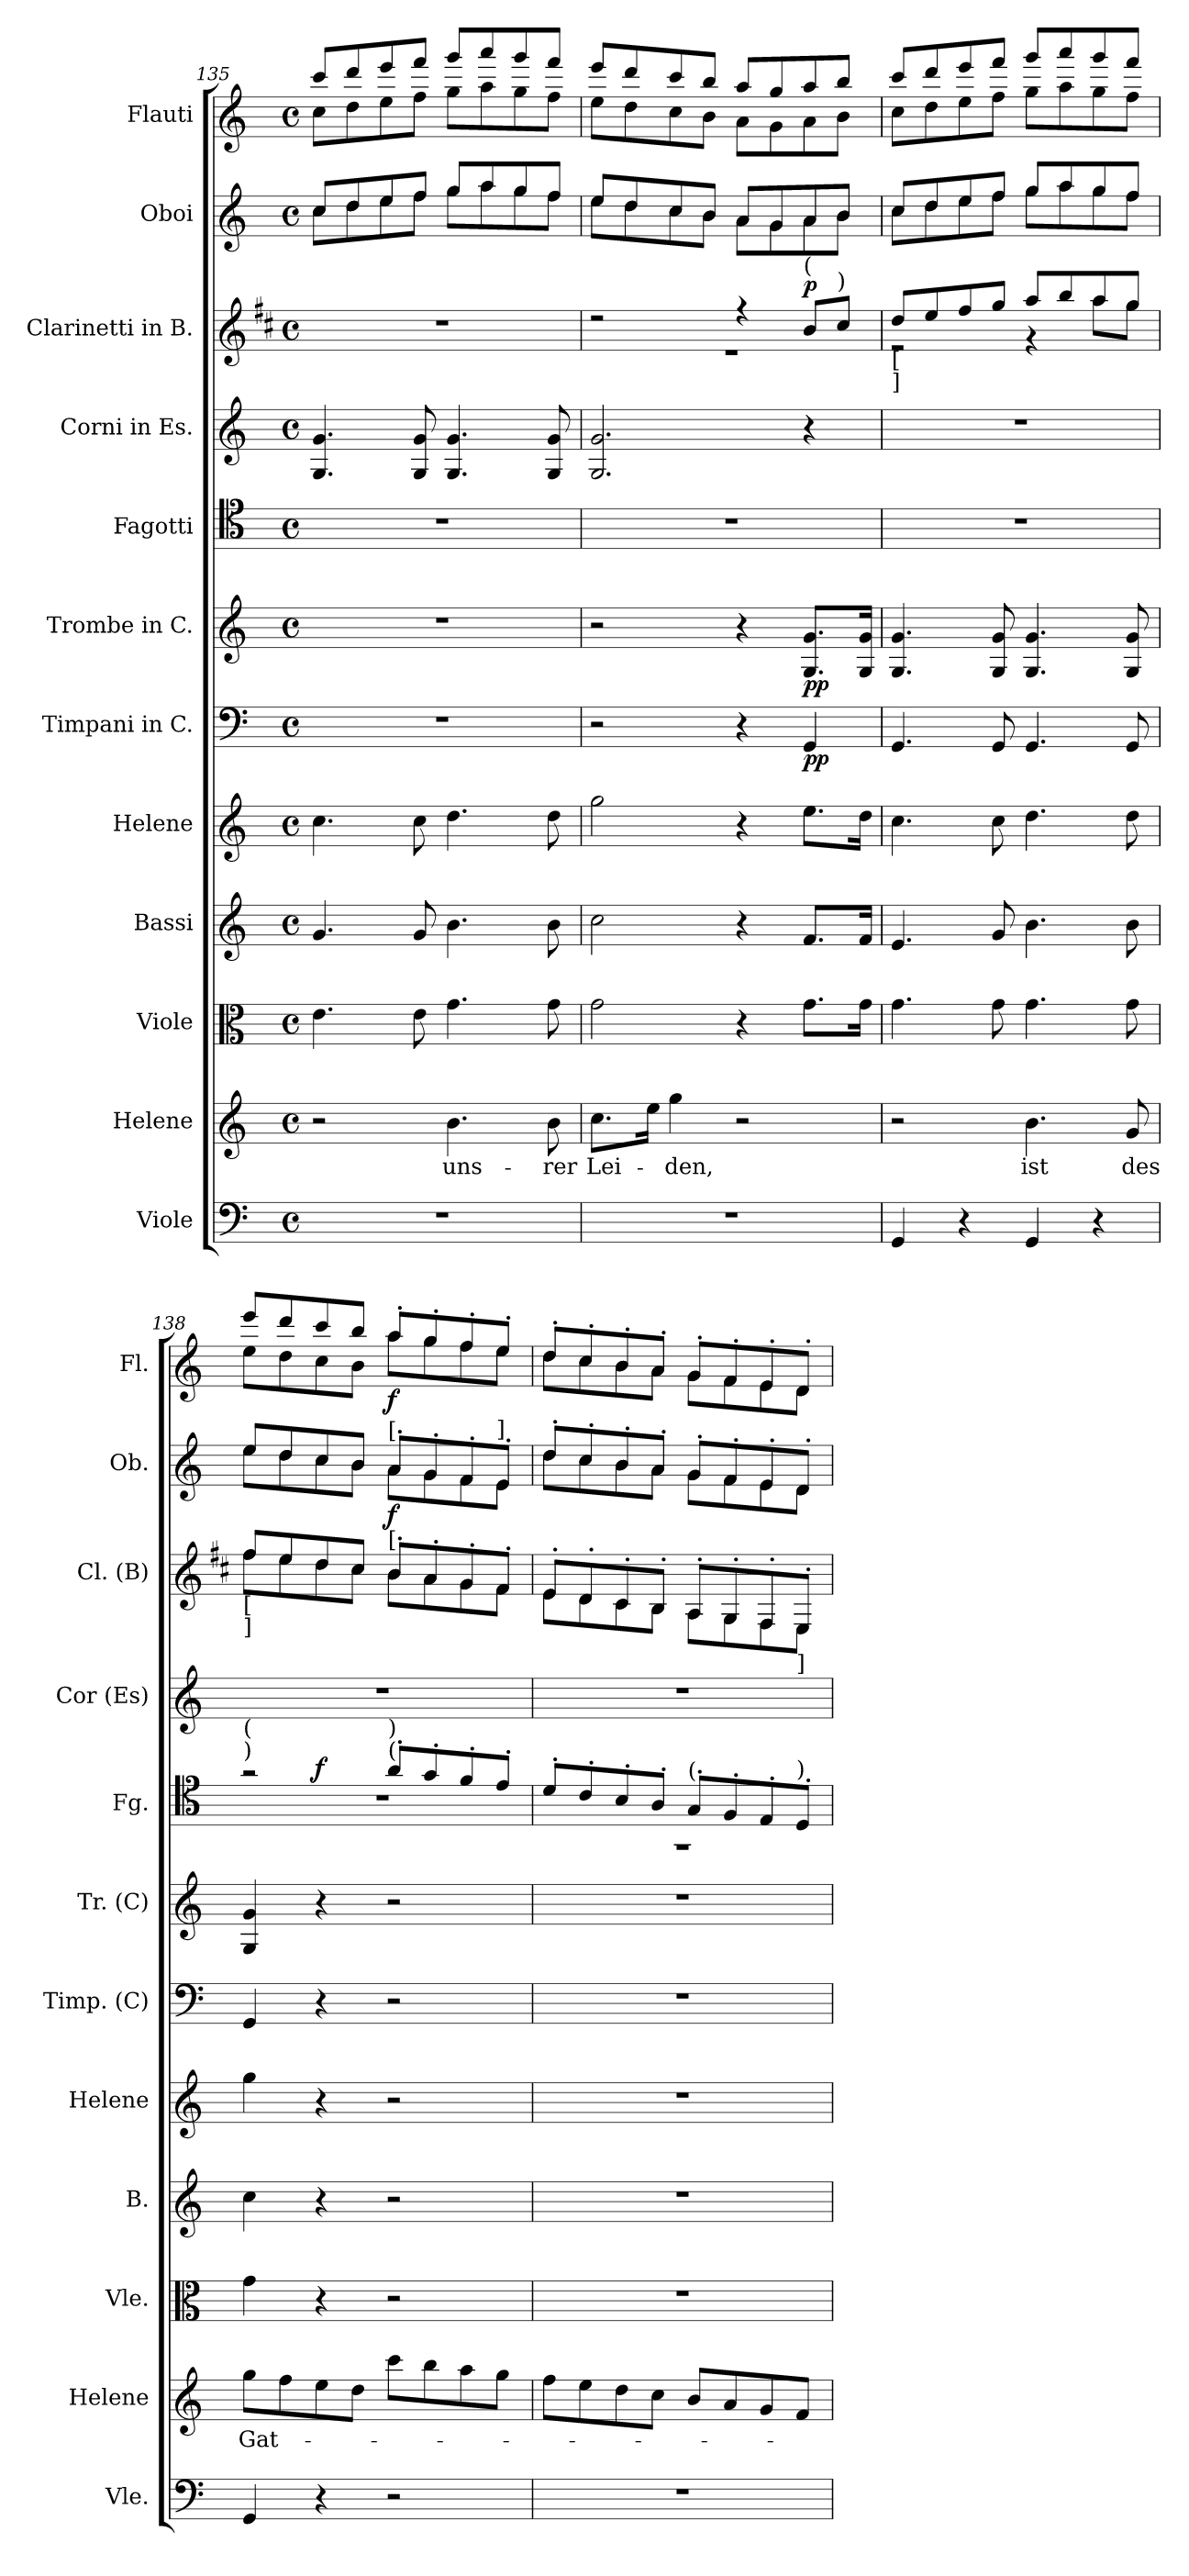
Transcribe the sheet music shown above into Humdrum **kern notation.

**kern	**kern	**text	**kern	**kern	**kern	**kern	**dynam	**kern	**dynam	**kern	**dynam	**kern	**kern	**dynam	**kern	**dynam	**kern	**dynam
*part12	*part11	*part11	*part10	*part9	*part8	*part7	*part7	*part6	*part6	*part5	*part5	*part4	*part3	*part3	*part2	*part2	*part1	*part1
*staff12	*staff11	*staff11	*staff10	*staff9	*staff8	*staff7	*staff7	*staff6	*staff6	*staff5	*staff5	*staff4	*staff3	*staff3	*staff2	*staff2	*staff1	*staff1
*I"Viole	*I"Helene	*	*I"Viole	*I"Bassi	*I"Helene	*I"Timpani in C.	*	*I"Trombe in C.	*	*I"Fagotti	*	*I"Corni in Es.	*I"Clarinetti in B.	*	*I"Oboi	*	*I"Flauti	*
*I'Vle.	*I'Helene	*	*I'Vle.	*I'B.	*I'Helene	*I'Timp. (C)	*	*I'Tr. (C)	*	*I'Fg.	*	*I'Cor (Es)	*I'Cl. (B)	*	*I'Ob.	*	*I'Fl.	*
*clefF4	*clefG2	*	*clefC3	*clefG2	*clefG2	*clefF4	*	*clefG2	*	*clefC4	*	*clefG2	*clefG2	*	*clefG2	*	*clefG2	*
*	*	*	*	*	*	*	*	*	*	*	*	*ITrd4c7	*ITrd1c2	*	*	*	*	*
*k[]	*k[]	*	*k[]	*k[]	*k[]	*k[]	*	*k[]	*	*k[]	*	*k[b-]	*k[]	*	*k[]	*	*k[]	*
*C:	*C:	*	*C:	*C:	*C:	*C:	*	*C:	*	*C:	*	*F:	*C:	*	*C:	*	*C:	*
*M4/4	*M4/4	*	*M4/4	*M4/4	*M4/4	*M4/4	*	*M4/4	*	*M4/4	*	*M4/4	*M4/4	*	*M4/4	*	*M4/4	*
*met(c)	*met(c)	*	*met(c)	*met(c)	*met(c)	*met(c)	*	*met(c)	*	*met(c)	*	*met(c)	*met(c)	*	*met(c)	*	*met(c)	*
=135	=135	=135	=135	=135	=135	=135	=135	=135	=135	=135	=135	=135	=135	=135	=135	=135	=135	=135
*	*	*	*	*	*	*	*	*	*	*	*	*	*	*	*^	*	*^	*
1r	2r	.	4.e\	4.g/	4.cc\	1r	.	1r	.	1r	.	4.C/ 4.c/	1r	.	8cc/L	8cc\L	.	8ccc/L	8cc\L	.
.	.	.	.	.	.	.	.	.	.	.	.	.	.	.	8dd/	8dd\	.	8ddd/	8dd\	.
.	.	.	.	.	.	.	.	.	.	.	.	.	.	.	8ee/	8ee\	.	8eee/	8ee\	.
.	.	.	8e\	8g/	8cc\	.	.	.	.	.	.	8C/ 8c/	.	.	8ff/J	8ff\J	.	8fff/J	8ff\J	.
.	4.b\	uns-	4.g\	4.b\	4.dd\	.	.	.	.	.	.	4.C/ 4.c/	.	.	8gg/L	8gg\L	.	8ggg/L	8gg\L	.
.	.	.	.	.	.	.	.	.	.	.	.	.	.	.	8aa/	8aa\	.	8aaa/	8aa\	.
.	.	.	.	.	.	.	.	.	.	.	.	.	.	.	8gg/	8gg\	.	8ggg/	8gg\	.
.	8b\	rer	8g\	8b\	8dd\	.	.	.	.	.	.	8C/ 8c/	.	.	8ff/J	8ff\J	.	8fff/J	8ff\J	.
!!LO:PB:g=z	!!
=136	=136	=136	=136	=136	=136	=136	=136	=136	=136	=136	=136	=136	=136	=136	=136	=136	=136	=136	=136	=136
*	*	*	*	*	*	*	*	*	*	*	*	*	*^	*	*	*	*	*	*	*
1r	8.cc\L	Lei-	2g\	2cc\	2gg\	2r	.	2r	.	1r	.	2.C/ 2.c/	2r	1r	.	8ee/L	8ee\L	.	8eee/L	8ee\L	.
.	.	.	.	.	.	.	.	.	.	.	.	.	.	.	.	8dd/	8dd\	.	8ddd/	8dd\	.
.	16ee\Jk	.	.	.	.	.	.	.	.	.	.	.	.	.	.	.	.	.	.	.	.
.	4gg\	den,	.	.	.	.	.	.	.	.	.	.	.	.	.	8cc/	8cc\	.	8ccc/	8cc\	.
.	.	.	.	.	.	.	.	.	.	.	.	.	.	.	.	8b/J	8b\J	.	8bb/J	8b\J	.
.	2r	.	4r	4r	4r	4r	.	4r	.	.	.	.	4r	.	.	8a/L	8a\L	.	8aa/L	8a\L	.
.	.	.	.	.	.	.	.	.	.	.	.	.	.	.	.	8g/	8g\	.	8gg/	8g\	.
!	!	!	!	!	!	!	!	!	!	!	!	!	!LO:TX:a:t=(	!	!	!	!	!	!	!	!
!	!	!	!	!	!	!	!LO:DY:b	!	!LO:DY:b	!	!	!	!	!	!LO:DY:a	!	!	!	!	!	!
.	.	.	8.g\L	8.f/L	8.ee\L	4GG/	pp	8.G/ 8.g/L	pp	.	.	4r	8a/L	.	p	8a/	8a\	.	8aa/	8a\	.
!	!	!	!	!	!	!	!	!	!	!	!	!	!LO:TX:a:t=)	!	!	!	!	!	!	!	!
.	.	.	.	.	.	.	.	.	.	.	.	.	8b/J	.	.	8b/J	8b\J	.	8bb/J	8b\J	.
.	.	.	16g\Jk	16f/Jk	16dd\Jk	.	.	16G/ 16g/Jk	.	.	.	.	.	.	.	.	.	.	.	.	.
=137	=137	=137	=137	=137	=137	=137	=137	=137	=137	=137	=137	=137	=137	=137	=137	=137	=137	=137	=137	=137	=137
!	!	!	!	!	!	!	!	!	!	!	!	!	!LO:TX:b:t=[	!	!	!	!	!	!	!	!
!	!	!	!	!	!	!	!	!	!	!	!	!	!LO:TX:b:t=]	!	!	!	!	!	!	!	!
4GG/	2r	.	4.g\	4.e/	4.cc\	4.GG/	.	4.G/ 4.g/	.	1r	.	1r	8cc/L	2r	.	8cc/L	8cc\L	.	8ccc/L	8cc\L	.
.	.	.	.	.	.	.	.	.	.	.	.	.	8dd/	.	.	8dd/	8dd\	.	8ddd/	8dd\	.
4r	.	.	.	.	.	.	.	.	.	.	.	.	8ee/	.	.	8ee/	8ee\	.	8eee/	8ee\	.
.	.	.	8g\	8g/	8cc\	8GG/	.	8G/ 8g/	.	.	.	.	8ff/J	.	.	8ff/J	8ff\J	.	8fff/J	8ff\J	.
4GG/	4.b\	ist	4.g\	4.b\	4.dd\	4.GG/	.	4.G/ 4.g/	.	.	.	.	8gg/L	4r	.	8gg/L	8gg\L	.	8ggg/L	8gg\L	.
.	.	.	.	.	.	.	.	.	.	.	.	.	8aa/	.	.	8aa/	8aa\	.	8aaa/	8aa\	.
4r	.	.	.	.	.	.	.	.	.	.	.	.	8gg/	8gg\L	.	8gg/	8gg\	.	8ggg/	8gg\	.
.	8g/	des	8g\	8b\	8dd\	8GG/	.	8G/ 8g/	.	.	.	.	8ff/J	8ff\J	.	8ff/J	8ff\J	.	8fff/J	8ff\J	.
=138	=138	=138	=138	=138	=138	=138	=138	=138	=138	=138	=138	=138	=138	=138	=138	=138	=138	=138	=138	=138	=138
*	*	*	*	*	*	*	*	*	*	*^	*	*	*	*	*	*	*	*	*	*	*
*	*	*	*	*	*	*	*	*	*	*	*^	*	*	*	*	*	*	*	*	*	*	*
!	!	!	!	!	!	!	!	!	!	!	!	!	!	!	!LO:TX:b:t=[	!	!	!	!	!	!	!	!
!	!	!	!	!	!	!	!	!	!	!	!	!	!	!	!LO:TX:b:t=]	!	!	!	!	!	!	!	!
!	!	!	!	!	!	!	!	!	!	!	!	!	!	!LO:TX:b:t=(	!	!	!	!	!	!	!	!	!
!	!	!	!	!	!	!	!	!	!	!	!	!	!	!LO:TX:b:t=)	!	!	!	!	!	!	!	!	!
4GG/	8gg\L	Gat-	4g\	4cc\	4gg\	4GG/	.	4G/ 4g/	.	2r	1r	4ryy	.	1r	8ee/L	8ee\L	.	8ee/L	8ee\L	.	8eee/L	8ee\L	.
.	8ff\	.	.	.	.	.	.	.	.	.	.	.	.	.	8dd/	8dd\	.	8dd/	8dd\	.	8ddd/	8dd\	.
!	!	!	!	!	!	!	!	!	!	!	!	!	!LO:DY:a	!	!	!	!	!	!	!	!	!	!
4r	8ee\	.	4r	4r	4r	4r	.	4r	.	.	.	2.ryy	f	.	8cc/	8cc\	.	8cc/	8cc\	.	8ccc/	8cc\	.
.	8dd\J	.	.	.	.	.	.	.	.	.	.	.	.	.	8b/J	8b\J	.	8b/J	8b\J	.	8bb/J	8b\J	.
!	!	!	!	!	!	!	!	!	!	!	!	!	!	!	!	!	!	!LO:TX:a:t=[	!	!	!	!	!
!	!	!	!	!	!	!	!	!	!	!	!	!	!	!	!LO:TX:a:t=[	!	!	!	!	!	!	!	!
!	!	!	!	!	!	!	!	!	!	!LO:TX:a:t=(	!	!	!	!	!	!	!	!	!	!	!	!	!
!	!	!	!	!	!	!	!	!	!	!LO:TX:a:t=)	!	!	!	!	!	!	!	!	!	!	!	!	!
!	!	!	!	!	!	!	!	!	!	!	!	!	!	!	!	!	!	!	!	!LO:DY:b	!	!	!LO:DY:b
2r	8ccc\L	.	2r	2r	2r	2r	.	2r	.	8a'>/L	.	.	.	.	8a'>/L	8a\L	.	8a'>/L	8a\L	f	8aa'>/L	8aa\L	f
.	8bb\	.	.	.	.	.	.	.	.	8g'>/	.	.	.	.	8g'>/	8g\	.	8g'>/	8g\	.	8gg'>/	8gg\	.
.	8aa\	.	.	.	.	.	.	.	.	8f'>/	.	.	.	.	8f'>/	8f\	.	8f'>/	8f\	.	8ff'>/	8ff\	.
!	!	!	!	!	!	!	!	!	!	!	!	!	!	!	!	!	!	!LO:TX:a:t=]	!	!	!	!	!
.	8gg\J	.	.	.	.	.	.	.	.	8e'>/J	.	.	.	.	8e'>/J	8e\J	.	8e'>/J	8e\J	.	8ee'>/J	8ee\J	.
*	*	*	*	*	*	*	*	*	*	*	*v	*v	*	*	*	*	*	*	*	*	*	*	*
=139	=139	=139	=139	=139	=139	=139	=139	=139	=139	=139	=139	=139	=139	=139	=139	=139	=139	=139	=139	=139	=139	=139
1r	8ff\L	.	1r	1r	1r	1r	.	1r	.	8d'>/L	1r	.	1r	8d'>/L	8d\L	.	8dd'>/L	8dd\L	.	8dd'>/L	8dd\L	.
.	8ee\	.	.	.	.	.	.	.	.	8c'>/	.	.	.	8c'>/	8c\	.	8cc'>/	8cc\	.	8cc'>/	8cc\	.
.	8dd\	.	.	.	.	.	.	.	.	8B'>/	.	.	.	8B'>/	8B\	.	8b'>/	8b\	.	8b'>/	8b\	.
.	8cc\J	.	.	.	.	.	.	.	.	8A'>/J	.	.	.	8A'>/J	8A\J	.	8a'>/J	8a\J	.	8a'>/J	8a\J	.
!	!	!	!	!	!	!	!	!	!	!LO:TX:a:t=(	!	!	!	!	!	!	!	!	!	!	!	!
.	8b/L	.	.	.	.	.	.	.	.	8G'>/L	.	.	.	8G'>/L	8G\L	.	8g'>/L	8g\L	.	8g'>/L	8g\L	.
.	8a/	.	.	.	.	.	.	.	.	8F'>/	.	.	.	8F'>/	8F\	.	8f'>/	8f\	.	8f'>/	8f\	.
.	8g/	.	.	.	.	.	.	.	.	8E'>/	.	.	.	8E'>/	8E\	.	8e'>/	8e\	.	8e'>/	8e\	.
!	!	!	!	!	!	!	!	!	!	!	!	!	!	!LO:TX:b:t=]	!	!	!	!	!	!	!	!
!	!	!	!	!	!	!	!	!	!	!LO:TX:a:t=)	!	!	!	!	!	!	!	!	!	!	!	!
.	8f/J	.	.	.	.	.	.	.	.	8D'>/J	.	.	.	8D'>/J	8D\J	.	8d'>/J	8d\J	.	8d'>/J	8d\J	.
*	*	*	*	*	*	*	*	*	*	*	*	*	*	*v	*v	*	*	*	*	*v	*v	*
*	*	*	*	*	*	*	*	*	*	*v	*v	*	*	*	*	*v	*v	*	*	*
=	=	=	=	=	=	=	=	=	=	=	=	=	=	=	=	=	=	=
*-	*-	*-	*-	*-	*-	*-	*-	*-	*-	*-	*-	*-	*-	*-	*-	*-	*-	*-
